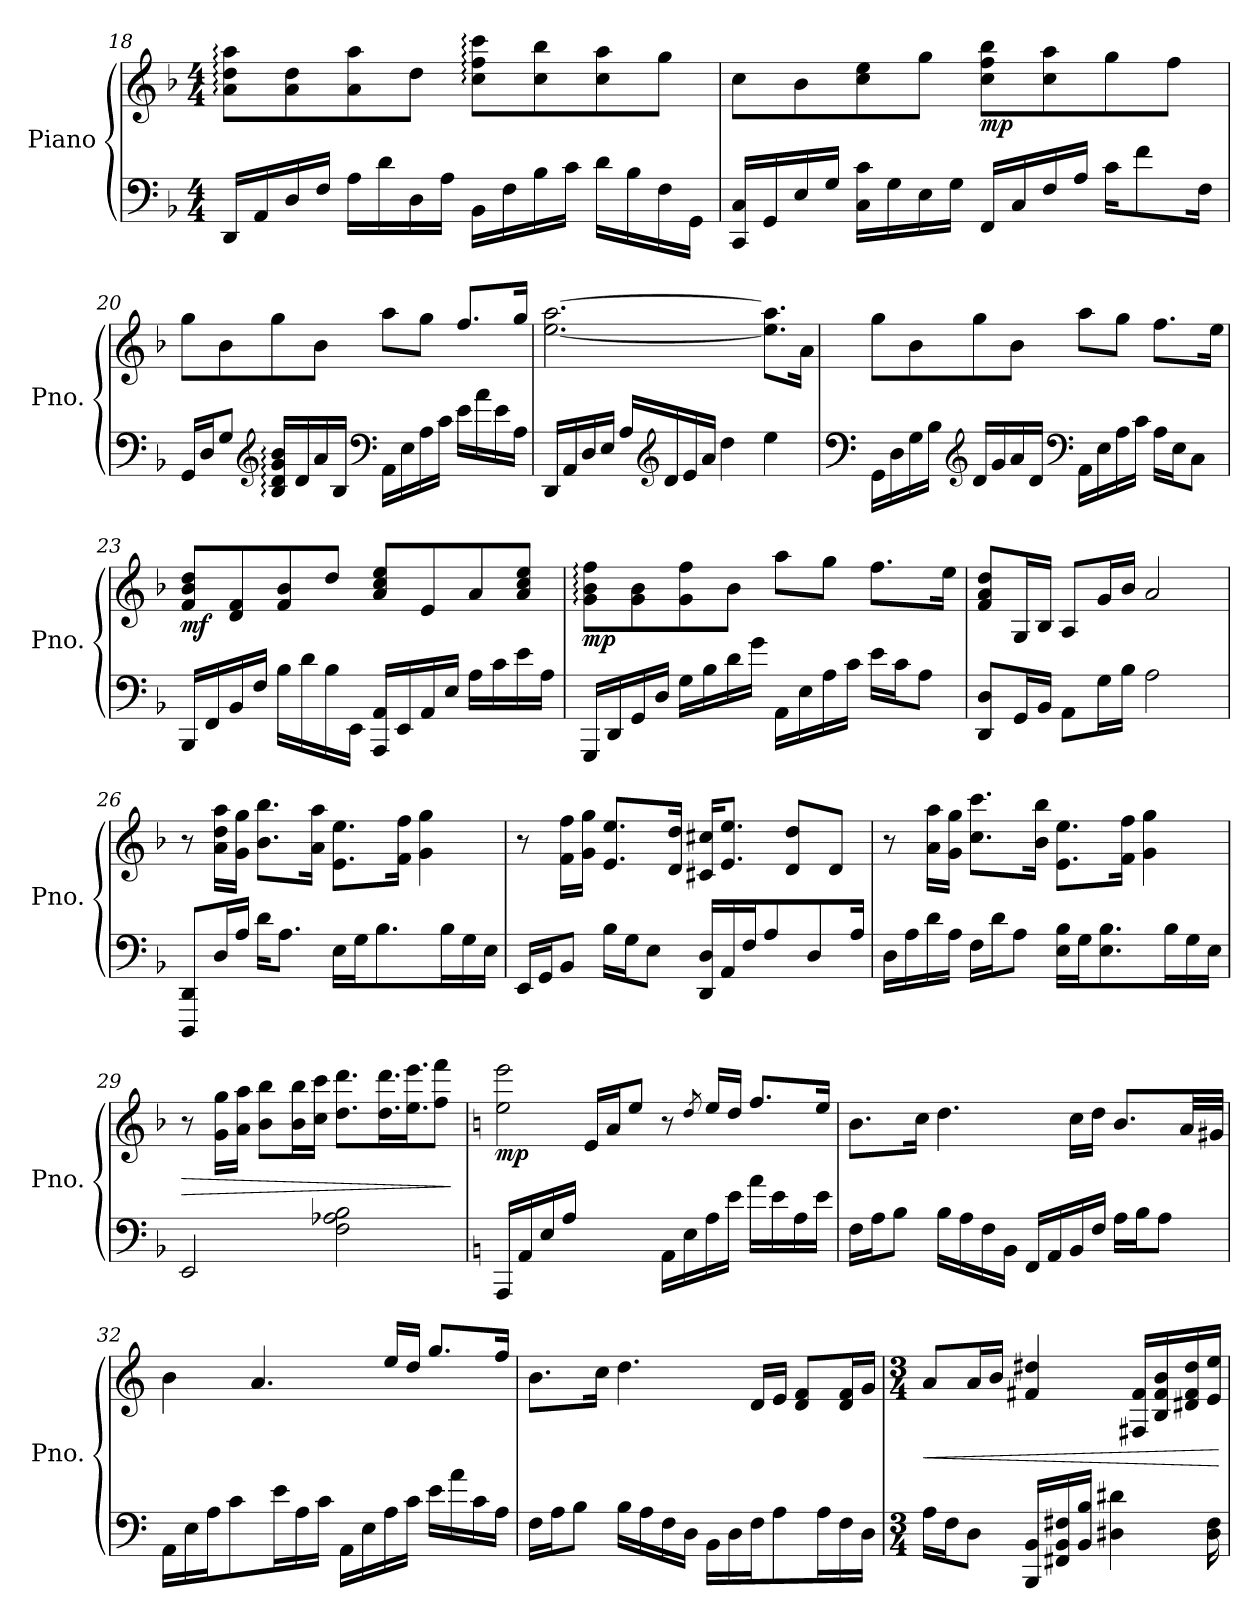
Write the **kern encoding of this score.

**kern	**kern	**dynam
*part1	*part1	*part1
*staff2	*staff1	*staff1/2
*I"Piano	*	*
*I'Pno.	*	*
*clefF4	*clefG2	*
*k[b-]	*k[b-]	*
*M4/4	*M4/4	*
=18	=18	=18
16DD/LL	8a\: 8dd\: 8aa\:L	.
16AA/	.	.
16D/	8a\ 8dd\	.
16F/JJ	.	.
16A\LL	8a\ 8aa\	.
16d\	.	.
16D\	8dd\J	.
16A\JJ	.	.
16BB-\LL	8cc\: 8ff\: 8ccc\:L	.
16F\	.	.
16B-\	8cc\ 8bb-\	.
16c\JJ	.	.
16d\LL	8cc\ 8aa\	.
16B-\	.	.
16F\	8gg\J	.
16GG\JJ	.	.
!!LO:LB:g=z
=19	=19	=19
16CC/ 16C/LL	8cc\L	.
16GG/	.	.
16E/	8b-\	.
16G/JJ	.	.
16C\ 16c\LL	8cc\ 8ee\	.
16G\	.	.
16E\	8gg\J	.
16G\JJ	.	.
!	!	!LO:DY:b
16FF/LL	8cc\ 8ff\ 8bb-\L	mp
16C/	.	.
16F/	8cc\ 8aa\	.
16A/JJ	.	.
16c\KL	8gg\	.
8f\	.	.
.	8ff\J	.
16F\Jk	.	.
=20	=20	=20
16GG/LL	8gg\L	.
16D/J	.	.
8G/J	8b-\	.
*clefG2	*	*
16B-/: 16d/: 16g/: 16b-/:LL	8gg\	.
16d/	.	.
16a/	8b-\J	.
16B-/JJ	.	.
*clefF4	*	*
16AA\LL	8aa\L	.
16E\	.	.
16A\	8gg\J	.
16c\JJ	.	.
16e\LL	8.ff/L	.
16a\	.	.
16e\	.	.
16A\JJ	16gg/Jk	.
!!LO:LB:g=z
=21	=21	=21
16DD/LL	[2.ee\ [2.aa\	.
16AA/	.	.
16D/	.	.
16E/JJ	.	.
16A/LL	.	.
*clefG2	*	*
16d/	.	.
16e/	.	.
16a/JJ	.	.
4dd\	.	.
4ee\	8.ee\] 8.aa\]L	.
.	16a\Jk	.
=22	=22	=22
*clefF4	*	*
16GG\LL	8gg\L	.
16D\	.	.
16G\	8b-\	.
16B-\JJ	.	.
*clefG2	*	*
16d/LL	8gg\	.
16g/	.	.
16a/	8b-\J	.
16d/JJ	.	.
*clefF4	*	*
16AA\LL	8aa\L	.
16E\	.	.
16A\	8gg\J	.
16c\JJ	.	.
16A\LL	8.ff\L	.
16E\J	.	.
8C\J	.	.
.	16ee\Jk	.
!!LO:LB:g=z
=23	=23	=23
!	!	!LO:DY:b
16BBB-/LL	8f/ 8b-/ 8dd/L	mf
16FF/	.	.
16BB-/	8d/ 8f/	.
16F/JJ	.	.
16B-\LL	8f/ 8b-/	.
16d\	.	.
16B-\	8dd/J	.
16EE\JJ	.	.
16AAA/ 16AA/LL	8a/ 8cc/ 8ee/L	.
16EE/	.	.
16AA/	8e/	.
16E/JJ	.	.
16A\LL	8a/	.
16c\	.	.
16e\	8a/ 8cc/ 8ee/J	.
16A\JJ	.	.
=24	=24	=24
!	!	!LO:DY:b
16GGG/LL	8g\: 8b-\: 8ff\:L	mp
16DD/	.	.
16GG/	8g\ 8b-\	.
16D/JJ	.	.
16G\LL	8g\ 8ff\	.
16B-\	.	.
16d\	8b-\J	.
16g\JJ	.	.
16AA\LL	8aa\L	.
16E\	.	.
16A\	8gg\J	.
16c\JJ	.	.
16e\LL	8.ff\L	.
16c\J	.	.
8A\J	.	.
.	16ee\Jk	.
=25	=25	=25
8DD/ 8D/L	8f/ 8a/ 8dd/L	.
16GG/L	16G/L	.
16BB-/JJ	16B-/JJ	.
8AA\L	8A/L	.
16G\L	16g/L	.
16B-\JJ	16b-/JJ	.
2A\	2a/	.
!!LO:LB:g=z
=26	=26	=26
8DDD/ 8DD/L	8r	.
16D/L	16a\ 16dd\ 16aa\LL	.
16A/JJ	16g\ 16gg\JJ	.
16d\KL	8.b-\ 8.bb-\L	.
8.A\J	.	.
.	16a\ 16aa\Jk	.
16E\LL	8.e\ 8.ee\L	.
16G\J	.	.
8.B-\	.	.
.	16f\ 16ff\Jk	.
.	4g\ 4gg\	.
16B-\L	.	.
16G\	.	.
16E\JJ	.	.
=27	=27	=27
16EE/LL	8r	.
16GG/J	.	.
8BB-/J	16f\ 16ff\LL	.
.	16g\ 16gg\JJ	.
16B-\LL	8.e/ 8.ee/L	.
16G\J	.	.
8E\J	.	.
.	16d/ 16dd/Jk	.
16DD/ 16D/LL	16c#X/ 16cc#X/KL	.
16AA/	8.e/ 8.ee/J	.
16F/J	.	.
8A/	.	.
.	8d/ 8dd/L	.
8D/	.	.
.	8d/J	.
16A/Jk	.	.
=28	=28	=28
16D\LL	8r	.
16A\	.	.
16d\	16a\ 16aa\LL	.
16A\JJ	16g\ 16gg\JJ	.
16F\LL	8.cc\ 8.ccc\L	.
16d\J	.	.
8A\J	.	.
.	16b-\ 16bb-\Jk	.
16E\ 16B-\LL	8.e\ 8.ee\L	.
16G\J	.	.
8.E\ 8.B-\	.	.
.	16f\ 16ff\Jk	.
.	4g\ 4gg\	.
16B-\L	.	.
16G\	.	.
16E\JJ	.	.
!!LO:PB:g=z
=29	=29	=29
!	!	!LO:HP:b
2EE/	8r	>
.	16g\ 16gg\LL	.
.	16a\ 16aa\JJ	.
.	8b-\ 8bb-\L	.
.	16b-\ 16bb-\L	.
.	16cc\ 16ccc\JJ	.
2F\ 2A-X\ 2B-\	8.dd\ 8.ddd\L	.
.	16.dd\ 16.ddd\L	.
.	16.ee\ 16.eee\J	.
.	8ff\ 8fff\J	.
.	.	]
=30	=30	=30
*k[]	*k[]	*
*	*^	*
!	!	!	!LO:DY:b
16AAA/LL	2ee\ 2eee\	4ryy	mp
16AA/	.	.	.
16E/	.	.	.
16A/JJ	.	.	.
4ryy	.	16e/LL	.
.	.	16a/J	.
.	.	8ee/J	.
16AA\LL	8r	2ryy	.
16E\	.	.	.
.	8qdd/	.	.
16A\	16ee/LL	.	.
16e\JJ	16dd/JJ	.	.
16a\LL	8.ff/L	.	.
16e\	.	.	.
16A\	.	.	.
16e\JJ	16ee/Jk	.	.
*	*v	*v	*
!!LO:LB:g=z
=31	=31	=31
16F\LL	8.b\L	.
16A\J	.	.
8B\J	.	.
.	16cc\Jk	.
16B\LL	4.dd\	.
16A\	.	.
16F\	.	.
16BB\JJ	.	.
16FF/LL	.	.
16AA/	.	.
16BB/	16cc\LL	.
16F/JJ	16dd\JJ	.
16A\LL	8.b/L	.
16B\J	.	.
8A\J	.	.
.	32a/LL	.
.	32g#X/JJJ	.
=32	=32	=32
16AA\LL	4b\	.
16E\	.	.
16A\J	.	.
8c\	.	.
.	4.a/	.
16e\L	.	.
16A\	.	.
16c\JJ	.	.
16AA\LL	.	.
16E\	.	.
16A\	16ee/LL	.
16c\JJ	16dd/JJ	.
16e\LL	8.gg/L	.
16a\	.	.
16c\	.	.
16A\JJ	16ff/Jk	.
=33	=33	=33
16F\LL	8.b\L	.
16A\J	.	.
8B\J	.	.
.	16cc\Jk	.
16B\LL	4.dd\	.
16A\	.	.
16F\	.	.
16D\JJ	.	.
16BB\LL	.	.
16D\	.	.
16F\J	16d/LL	.
8A\	16e/JJ	.
.	8d/ 8f/L	.
16A\L	.	.
16F\	16d/ 16f/L	.
16D\JJ	16g/JJ	.
!!LO:LB:g=z
=34	=34	=34
*M3/4	*M3/4	*
!	!	!LO:HP:b
16A\LL	8a/L	<
16F\J	.	.
8D\J	16a/L	.
.	16b/JJ	.
16BBB/ 16BB/LL	4f#X/ 4dd#X/	.
16FF#X/ 16BB/ 16F#X/	.	.
16BB/ 16B/JJ	.	.
4D#X\ 4d#X\	.	.
.	16F#X/ 16f#/LL	.
.	16B/ 16f#/ 16b/	.
.	16d#X/ 16f#/ 16dd#/	.
16D#\ 16F#\	16e/ 16ee/JJ	.
.	.	[
=	=	=
*-	*-	*-
